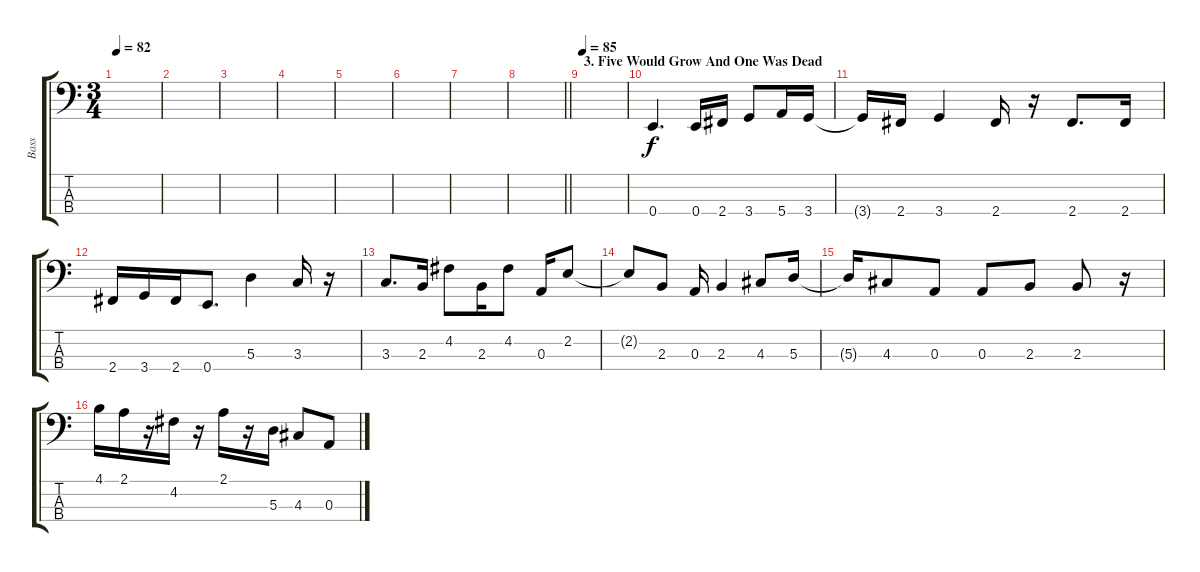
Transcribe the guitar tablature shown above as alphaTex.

\track ("Bass" "Bass") {instrument electricbassfinger}
\staff {score tabs}
\tuning (G2 D2 A1 E1) {hide}
\ts (3 4)
\tempo 82
\clef f4
\ks c
|
|
|
|
|
|
|
\barLineRight lightlight
|
\section ("" "3. Five Would Grow And One Was Dead")
\tempo 85
|
0.4.4{d} 0.4.16 2.4.16 3.4.8 5.4.16 3.4.16 |
3.4{t}.16 2.4.16 3.4.4 2.4.16 r.16 2.4.8{d} 2.4.16 |
2.4.16 3.4.16 2.4.16 0.4.8{d} 5.3.4 3.3.16 r.16 |
3.3.8{d} 2.3.16 4.2.8 2.3.16 4.2.8 0.3.16 2.2.8 |
2.2{t}.8 2.3.8 0.3.16 2.3.4 4.3.8 5.3.16 |
5.3{t}.16 4.3.8 0.3.8 0.3.8 2.3.8 2.3.8 r.16 |
4.1.16 2.1.16 r.16 4.2.16 r.16 2.1.16 r.16 5.3.16 4.3.8 0.3.8
